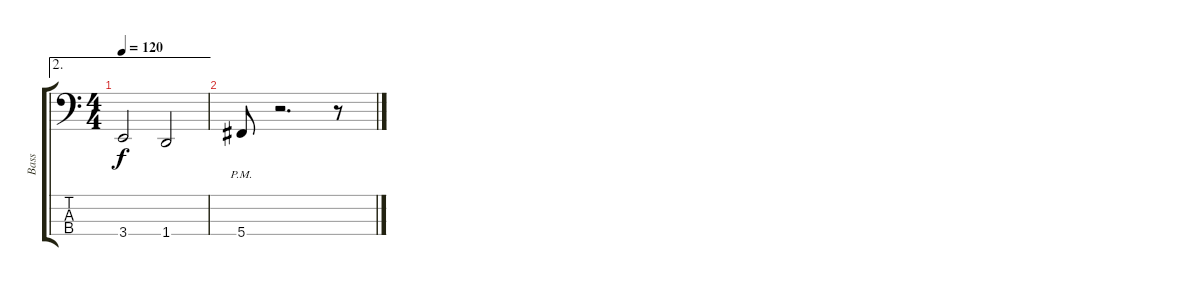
\track ("Bass" "Bass") {instrument electricbasspick}
\staff {score tabs}
\tuning (E2 B1 Gb1 Db1) {hide}
\ae 2
\ts (4 4)
\tempo 120
\clef f4
\ks c
3.4.2{dy f} 1.4.2 |
5.4{pm}.8 r.2{d} r.8
